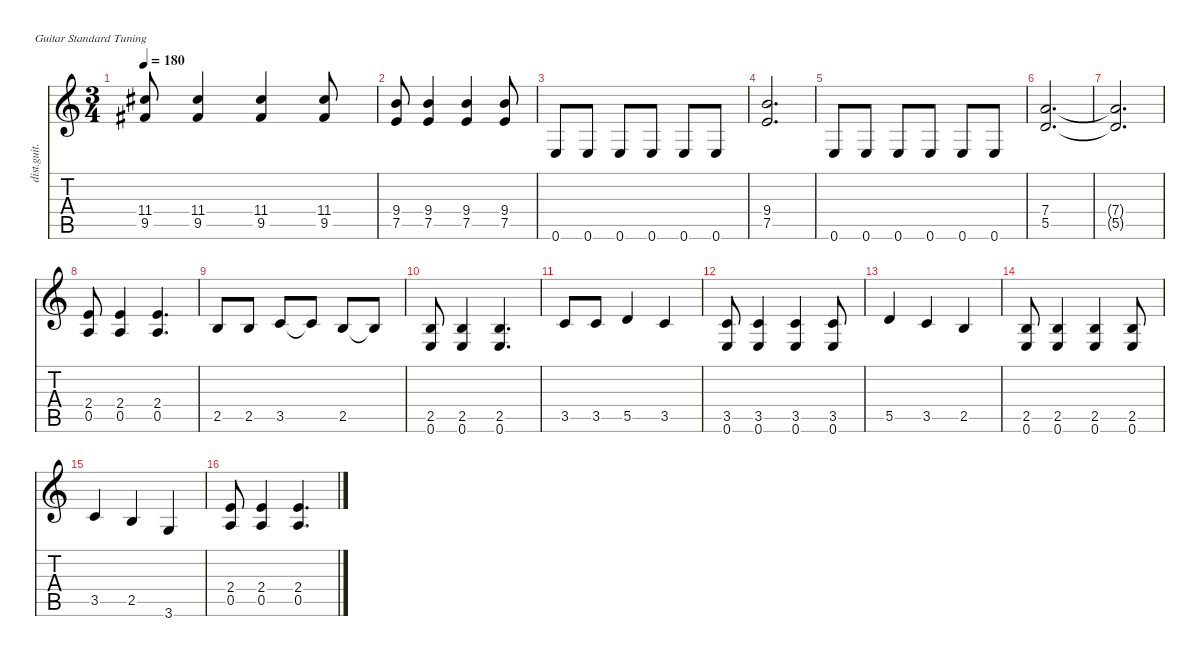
\defaultSystemsLayout 4
\hideDynamics
\bracketExtendMode nobrackets
\track ("loe 2" "dist.guit.") {instrument distortionguitar}
\staff {score tabs}
\tuning (E4 B3 G3 D3 A2 E2)
\ts (3 4)
\tempo 180
\clef g2
\ks c
(11.4{acc #} 9.5{acc #}).8{dy f beam Up} (11.4{acc #} 9.5{acc #}).4{beam Up} (11.4{acc #} 9.5{acc #}).4{beam Up} (11.4{acc #} 9.5{acc #}).8{beam Up} |
(9.4 7.5).8{beam Up} (9.4 7.5).4{beam Up} (9.4 7.5).4{beam Up} (9.4 7.5).8{beam Up} |
0.6.8{beam Up} 0.6.8{beam Up} 0.6.8{beam Up} 0.6.8{beam Up} 0.6.8{beam Up} 0.6.8{beam Up} |
(9.4 7.5).2{d beam Up} |
0.6.8{beam Up} 0.6.8{beam Up} 0.6.8{beam Up} 0.6.8{beam Up} 0.6.8{beam Up} 0.6.8{beam Up} |
(7.4 5.5).2{d beam Up} |
(7.4{t} 5.5{t}).2{d beam Up} |
(2.4 0.5).8{beam Up} (2.4 0.5).4{beam Up} (2.4 0.5).4{d beam Up} |
2.5.8{beam Up} 2.5.8{beam Up} 3.5.8{beam Up} 3.5{t}.8{beam Up} 2.5.8{beam Up} 2.5{t}.8{beam Up} |
(2.5 0.6).8{beam Up} (2.5 0.6).4{beam Up} (2.5 0.6).4{d beam Up} |
3.5.8{beam Up} 3.5.8{beam Up} 5.5.4{beam Up} 3.5.4{beam Up} |
(3.5 0.6).8{beam Up} (3.5 0.6).4{beam Up} (3.5 0.6).4{beam Up} (3.5 0.6).8{beam Up} |
5.5.4{beam Up} 3.5.4{beam Up} 2.5.4{beam Up} |
(2.5 0.6).8{beam Up} (2.5 0.6).4{beam Up} (2.5 0.6).4{beam Up} (2.5 0.6).8{beam Up} |
3.5.4{beam Up} 2.5.4{beam Up} 3.6.4{beam Up} |
(2.4 0.5).8{beam Up} (2.4 0.5).4{beam Up} (2.4 0.5).4{d beam Up}
